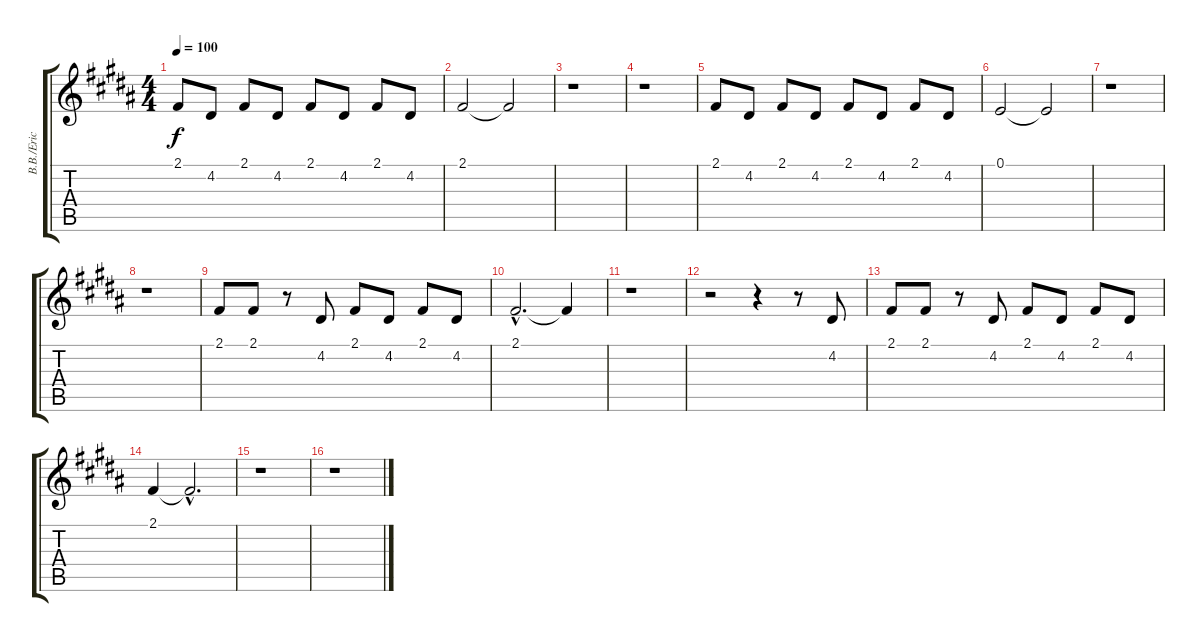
\track ("B.B./Eric Voice" "B.B./Eric ") {instrument tenorsax}
\staff {score tabs}
\tuning (E4 B3 G3 D3 A2 E2) {hide}
\ts (4 4)
\tempo 100
\clef g2
\ks b
2.1.8{dy f} 4.2.8 2.1.8 4.2.8 2.1.8 4.2.8 2.1.8 4.2.8 |
2.1.2 2.1{t}.2 |
r.1 |
r.1 |
2.1.8 4.2.8 2.1.8 4.2.8 2.1.8 4.2.8 2.1.8 4.2.8 |
0.1.2 0.1{t}.2 |
r.1 |
r.1 |
2.1.8 2.1.8 r.8 4.2.8 2.1.8 4.2.8 2.1.8 4.2.8 |
2.1{hac}.2{d} 2.1{t}.4 |
r.1 |
r.2 r.4 r.8 4.2.8 |
2.1.8 2.1.8 r.8 4.2.8 2.1.8 4.2.8 2.1.8 4.2.8 |
2.1.4 2.1{hac t}.2{d} |
r.1 |
r.1
